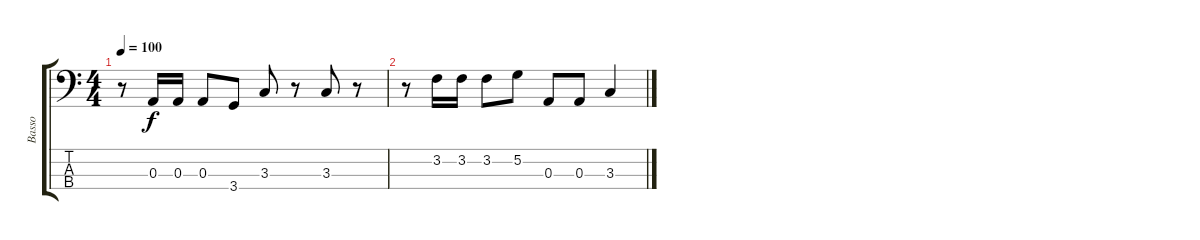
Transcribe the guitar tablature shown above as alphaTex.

\track ("Basso" "Basso") {instrument electricbasspick}
\staff {score tabs}
\tuning (G2 D2 A1 E1) {hide}
\ts (4 4)
\tempo 100
\clef f4
\ks c
r.8{dy f} 0.3.16 0.3.16 0.3.8 3.4.8 3.3.8 r.8 3.3.8 r.8 |
r.8 3.2.16 3.2.16 3.2.8 5.2.8 0.3.8 0.3.8 3.3.4
